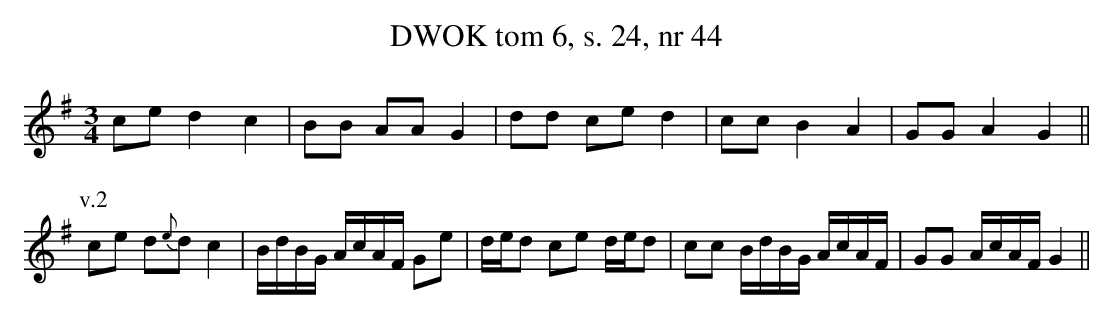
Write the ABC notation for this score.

X:1
T:DWOK tom 6, s. 24, nr 44
L:1/16
M:3/4
K:G
c2e2 d4 c4|B2B2 A2A2 G4|d2d2 c2e2 d4|c2c2 B4 A4|G2G2 A4 G4||
P:v.2
c2e2 d2{e}d2 c4|BdBG AcAF G2e2|ded2 c2e2 ded2|c2c2 BdBG AcAF|G2G2 AcAF G4||
